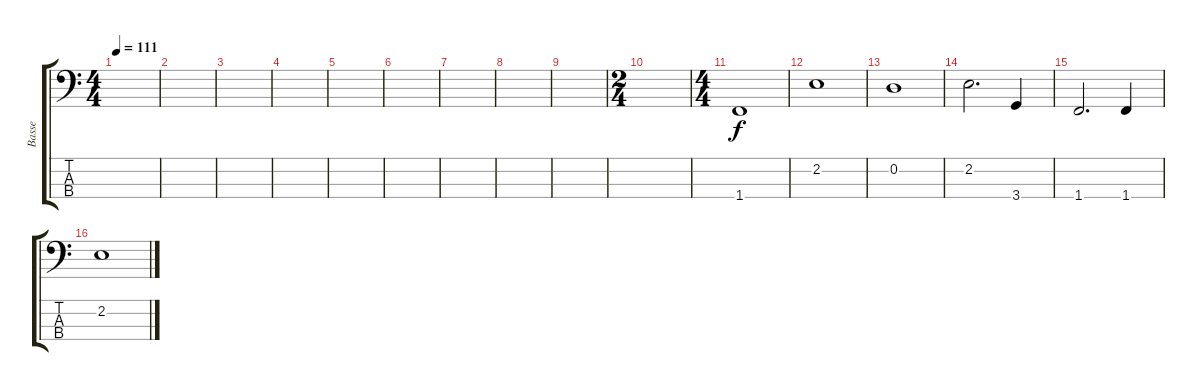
\track ("Basse" "Basse") {instrument electricbassfinger}
\staff {score tabs}
\tuning (G2 D2 A1 E1) {hide}
\ts (4 4)
\tempo 111
\clef f4
\ks c
|
|
|
|
|
|
|
|
|
\ts (2 4)
|
\ts (4 4)
1.4.1 |
2.2.1 |
0.2.1 |
2.2.2{d} 3.4.4 |
1.4.2{d} 1.4.4 |
2.2.1
